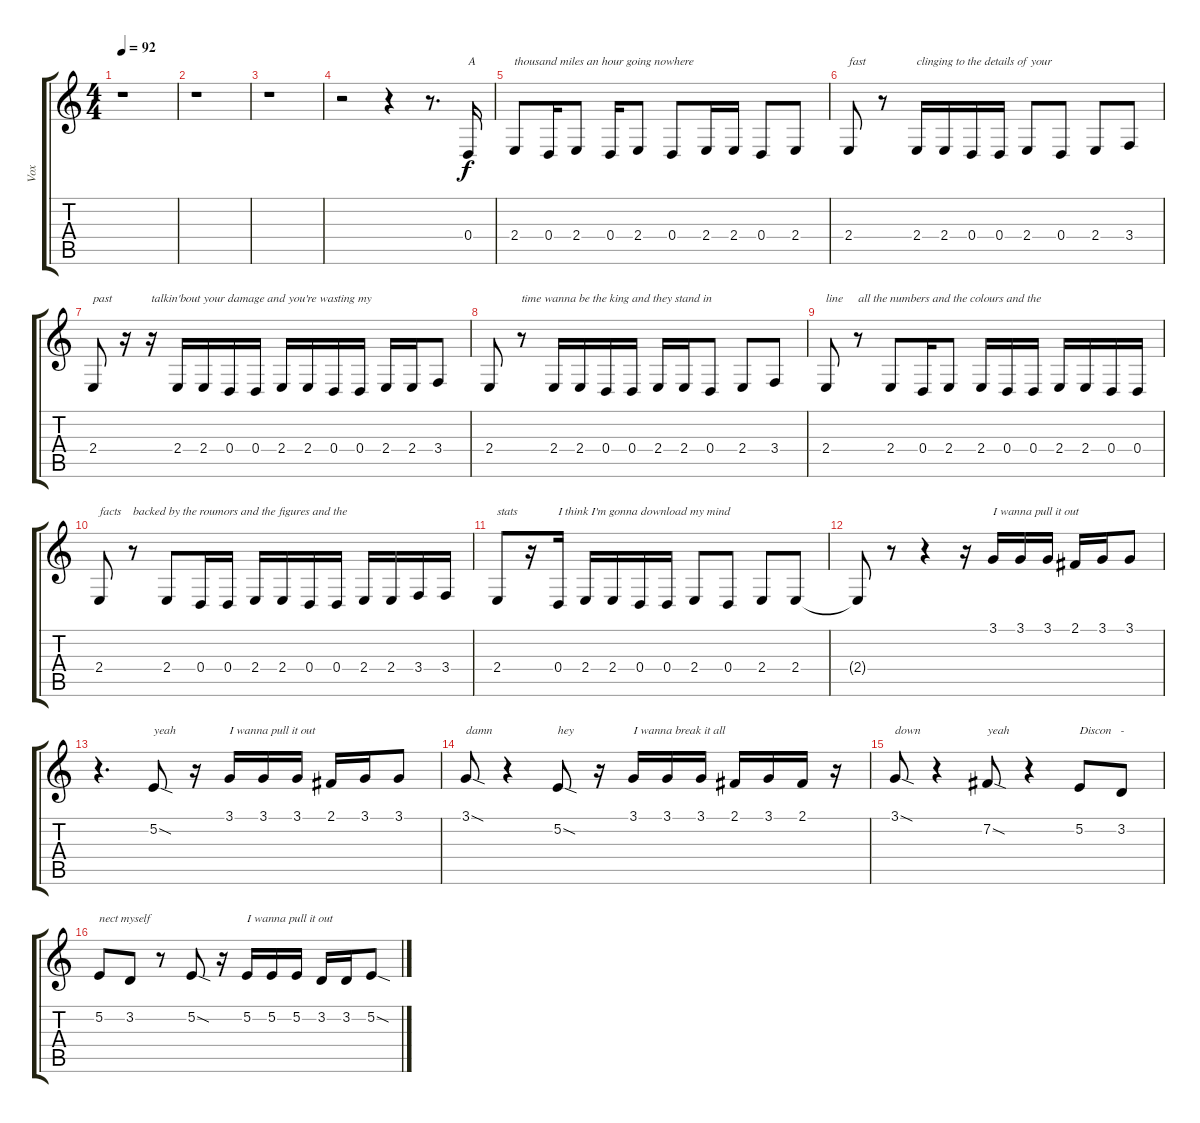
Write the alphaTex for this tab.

\track ("Vox" "Vox") {instrument violin}
\staff {score tabs}
\tuning (E4 B3 G3 D3 A2 E2) {hide}
\ts (4 4)
\tempo 92
\clef g2
\ks c
r.1{dy f} |
r.1 |
r.1 |
r.2 r.4 r.8{d} 0.4.16{txt "A" instrument violin} |
2.4.8{txt "thousand miles an hour going nowhere"} 0.4.16 2.4.8 0.4.16 2.4.8 0.4.8 2.4.16 2.4.16 0.4.8 2.4.8 |
2.4.8{txt "fast"} r.8 2.4.16{txt "clinging to the details of your "} 2.4.16 0.4.16 0.4.16 2.4.8 0.4.8 2.4.8 3.4.8 |
2.4.8{txt "past"} r.16 r.16{txt "talkin'bout your damage and you're wasting my"} 2.4.16 2.4.16 0.4.16 0.4.16 2.4.16 2.4.16 0.4.16 0.4.16 2.4.16 2.4.16 3.4.8 |
2.4.8 r.8{txt "time wanna be the king and they stand in"} 2.4.16 2.4.16 0.4.16 0.4.16 2.4.16 2.4.16 0.4.8 2.4.8 3.4.8 |
2.4.8{txt "line"} r.8{txt "all the numbers and the colours and the "} 2.4.8 0.4.16 2.4.8 2.4.16 0.4.16 0.4.16 2.4.16 2.4.16 0.4.16 0.4.16 |
2.4.8{txt "facts"} r.8{txt "backed by the roumors and the figures and the"} 2.4.8 0.4.16 0.4.16 2.4.16 2.4.16 0.4.16 0.4.16 2.4.16 2.4.16 3.4.16 3.4.16 |
2.4.8{txt "stats"} r.16 0.4.16{txt "I think I'm gonna download my mind"} 2.4.16 2.4.16 0.4.16 0.4.16 2.4.8 0.4.8 2.4.8 2.4.8 |
2.4{t}.8 r.8 r.4 r.16 3.1.16{txt "I wanna pull it out" instrument distortionguitar} 3.1.16 3.1.16 2.1.16 3.1.16 3.1.8 |
r.4{d} 5.2{sod}.8{txt "yeah"} r.16 3.1.16{txt "I wanna pull it out"} 3.1.16 3.1.16 2.1.16 3.1.16 3.1.8 |
3.1{sod}.8{txt "damn"} r.4 5.2{sod}.8{txt "hey"} r.16 3.1.16{txt "I wanna break it all"} 3.1.16 3.1.16 2.1.16 3.1.16 2.1.16 r.16 |
3.1{sod}.8{txt "down"} r.4 7.2{sod}.8{txt "yeah"} r.4 5.2.8{txt "Discon   -"} 3.2.8 |
5.2.8{txt "nect myself"} 3.2.8 r.8 5.2{sod}.8 r.16 5.2.16{txt "I wanna pull it out"} 5.2.16 5.2.16 3.2.16 3.2.16 5.2{sod}.8
